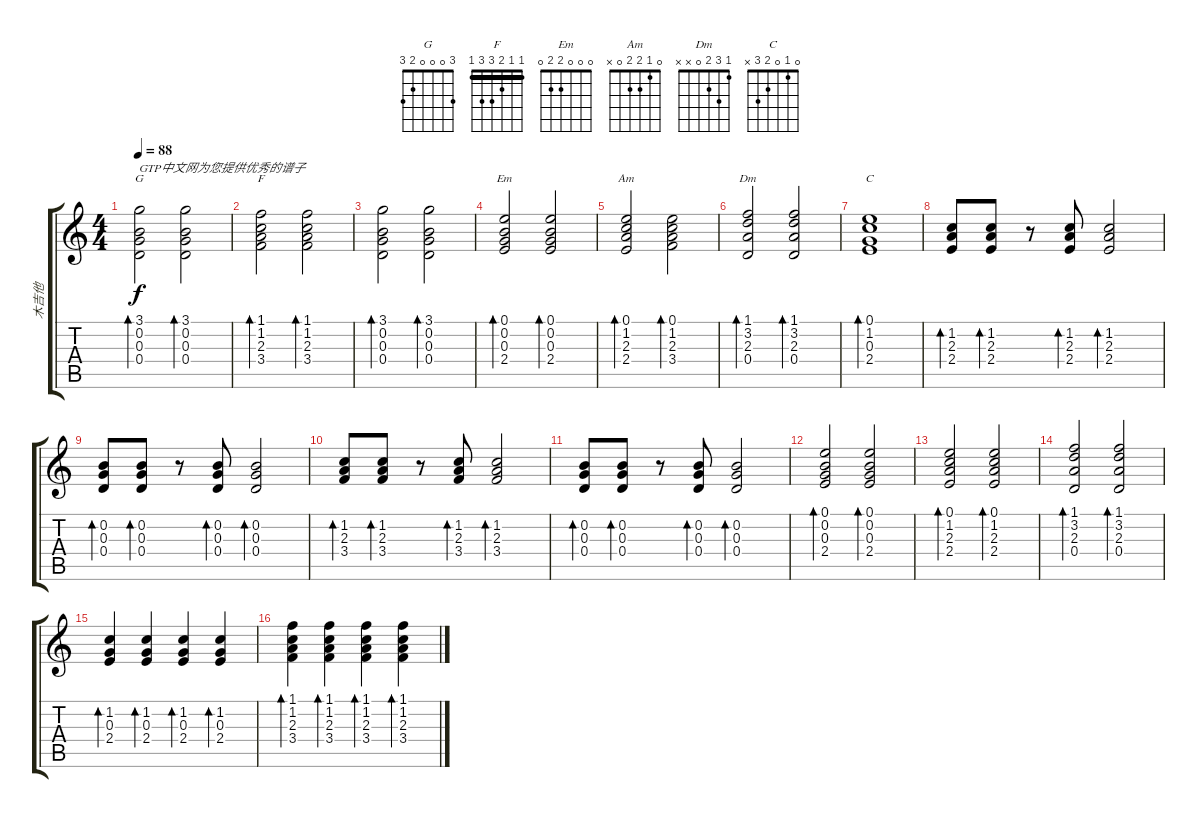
\track ("木吉他" "木吉他") {instrument acousticguitarsteel}
\staff {score tabs}
\tuning (E4 B3 G3 D3 A2 E2) {hide}
\chord ("G" 3 0 0 0 2 3)
\chord ("F" 1 1 2 3 3 1) {barre 1}
\chord ("Em" 0 0 0 2 2 0)
\chord ("Am" 0 1 2 2 0 x)
\chord ("Dm" 1 3 2 0 x x)
\chord ("C" 0 1 0 2 3 x)
\ts (4 4)
\tempo 88
\clef g2
\ks c
(3.1 0.2 0.3 0.4).2{bd 120 ch "G" txt "GTP中文网为您提供优秀的谱子" dy f} (3.1 0.2 0.3 0.4).2{bd 120} |
(1.1 1.2 2.3 3.4).2{bd 120 ch "F"} (1.1 1.2 2.3 3.4).2{bd 120} |
(3.1 0.2 0.3 0.4).2{bd 120} (3.1 0.2 0.3 0.4).2{bd 120} |
(0.1 0.2 0.3 2.4).2{bd 120 ch "Em"} (0.1 0.2 0.3 2.4).2{bd 120} |
(0.1 1.2 2.3 2.4).2{bd 120 ch "Am"} (0.1 1.2 2.3 3.4).2{bd 120} |
(1.1 3.2 2.3 0.4).2{bd 120 ch "Dm"} (1.1 3.2 2.3 0.4).2{bd 120} |
(0.1 1.2 0.3 2.4).1{bd 120 ch "C"} |
(1.2 2.3 2.4).8{bd 60} (1.2 2.3 2.4).8{bd 60} r.8 (1.2 2.3 2.4).8{bd 60} (1.2 2.3 2.4).2{bd 60} |
(0.2 0.3 0.4).8{bd 60} (0.2 0.3 0.4).8{bd 60} r.8 (0.2 0.3 0.4).8{bd 60} (0.2 0.3 0.4).2{bd 60} |
(1.2 2.3 3.4).8{bd 60} (1.2 2.3 3.4).8{bd 60} r.8 (1.2 2.3 3.4).8{bd 60} (1.2 2.3 3.4).2{bd 60} |
(0.2 0.3 0.4).8{bd 60} (0.2 0.3 0.4).8{bd 60} r.8 (0.2 0.3 0.4).8{bd 60} (0.2 0.3 0.4).2{bd 60} |
(0.1 0.2 0.3 2.4).2{bd 60} (0.1 0.2 0.3 2.4).2{bd 60} |
(0.1 1.2 2.3 2.4).2{bd 60} (0.1 1.2 2.3 2.4).2{bd 60} |
(1.1 3.2 2.3 0.4).2{bd 60} (1.1 3.2 2.3 0.4).2{bd 60} |
(1.2 0.3 2.4).4{bd 60} (1.2 0.3 2.4).4{bd 60} (1.2 0.3 2.4).4{bd 60} (1.2 0.3 2.4).4{bd 60} |
(1.1 1.2 2.3 3.4).4{bd 60} (1.1 1.2 2.3 3.4).4{bd 60} (1.1 1.2 2.3 3.4).4{bd 60} (1.1 1.2 2.3 3.4).4{bd 60}
